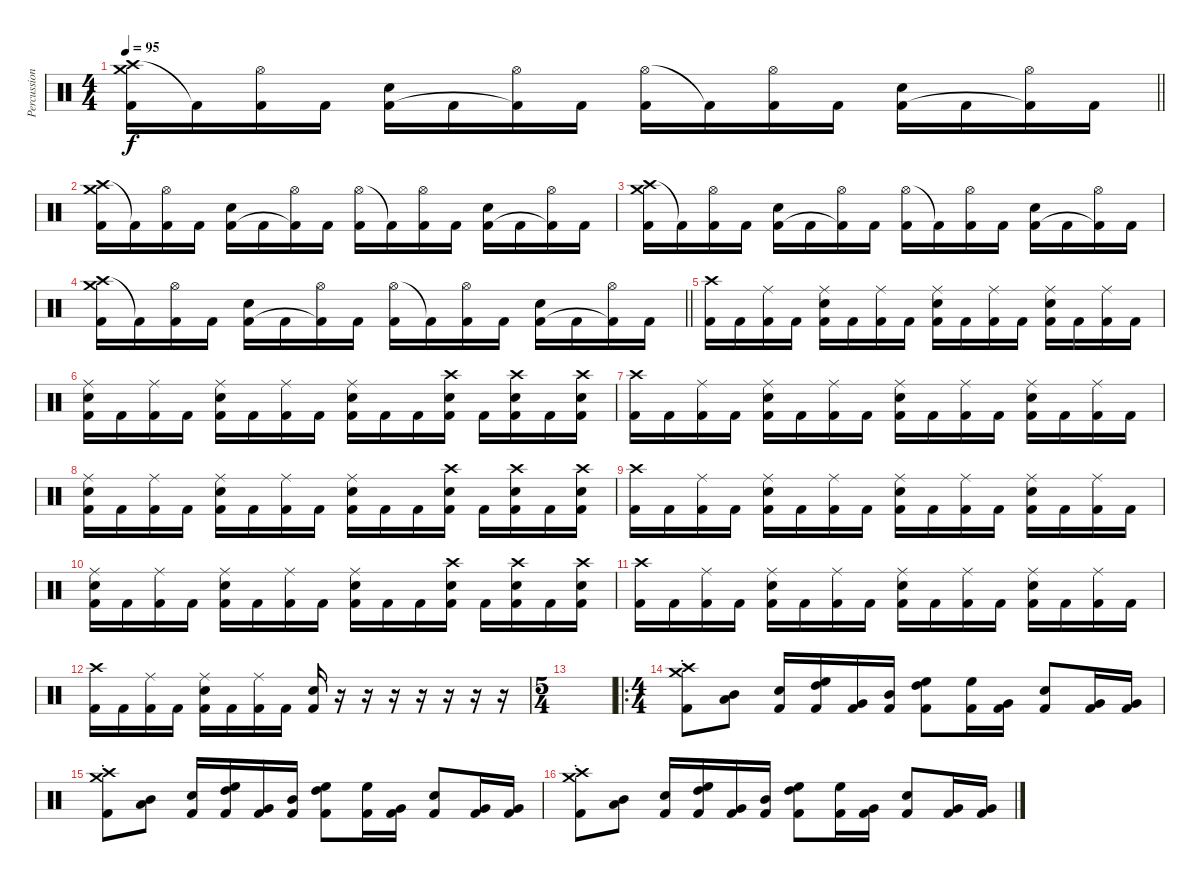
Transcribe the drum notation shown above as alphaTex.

\track ("Percussion" "Percussion") {instrument percussion bank 1}
\staff {score}
\articulation defaults
\ts (4 4)
\tempo 95
\clef neutral
\barLineRight lightlight
\ks c
("Crash high (hit)" "Crash medium (hit)" "Kick (hit) 2").16{dy f} "Kick (hit) 2"{t}.16 ("Hi-Hat (open)" "Kick (hit) 2").16 "Kick (hit) 2".16 ("Snare (hit) 2" "Kick (hit) 2").16 "Kick (hit) 2".16 ("Hi-Hat (open)" "Kick (hit) 2"{t}).16 "Kick (hit) 2".16 ("Hi-Hat (open)" "Kick (hit) 2").16 "Kick (hit) 2"{t}.16 ("Hi-Hat (open)" "Kick (hit) 2").16 "Kick (hit) 2".16 ("Snare (hit) 2" "Kick (hit) 2").16 "Kick (hit) 2".16 ("Hi-Hat (open)" "Kick (hit) 2"{t}).16 "Kick (hit) 2".16 |
("Crash high (hit)" "Crash medium (hit)" "Kick (hit) 2").16 "Kick (hit) 2"{t}.16 ("Hi-Hat (open)" "Kick (hit) 2").16 "Kick (hit) 2".16 ("Snare (hit) 2" "Kick (hit) 2").16 "Kick (hit) 2".16 ("Hi-Hat (open)" "Kick (hit) 2"{t}).16 "Kick (hit) 2".16 ("Hi-Hat (open)" "Kick (hit) 2").16 "Kick (hit) 2"{t}.16 ("Hi-Hat (open)" "Kick (hit) 2").16 "Kick (hit) 2".16 ("Snare (hit) 2" "Kick (hit) 2").16 "Kick (hit) 2".16 ("Hi-Hat (open)" "Kick (hit) 2"{t}).16 "Kick (hit) 2".16 |
("Crash high (hit)" "Crash medium (hit)" "Kick (hit) 2").16 "Kick (hit) 2"{t}.16 ("Hi-Hat (open)" "Kick (hit) 2").16 "Kick (hit) 2".16 ("Snare (hit) 2" "Kick (hit) 2").16 "Kick (hit) 2".16 ("Hi-Hat (open)" "Kick (hit) 2"{t}).16 "Kick (hit) 2".16 ("Hi-Hat (open)" "Kick (hit) 2").16 "Kick (hit) 2"{t}.16 ("Hi-Hat (open)" "Kick (hit) 2").16 "Kick (hit) 2".16 ("Snare (hit) 2" "Kick (hit) 2").16 "Kick (hit) 2".16 ("Hi-Hat (open)" "Kick (hit) 2"{t}).16 "Kick (hit) 2".16 |
\barLineRight lightlight
("Crash high (hit)" "Crash medium (hit)" "Kick (hit) 2").16 "Kick (hit) 2"{t}.16 ("Hi-Hat (open)" "Kick (hit) 2").16 "Kick (hit) 2".16 ("Snare (hit) 2" "Kick (hit) 2").16 "Kick (hit) 2".16 ("Hi-Hat (open)" "Kick (hit) 2"{t}).16 "Kick (hit) 2".16 ("Hi-Hat (open)" "Kick (hit) 2").16 "Kick (hit) 2"{t}.16 ("Hi-Hat (open)" "Kick (hit) 2").16 "Kick (hit) 2".16 ("Snare (hit) 2" "Kick (hit) 2").16 "Kick (hit) 2".16 ("Hi-Hat (open)" "Kick (hit) 2"{t}).16 "Kick (hit) 2".16 |
("Crash high (hit)" "Kick (hit) 2").16 "Kick (hit) 2".16 ("Ride (middle)" "Kick (hit) 2").16 "Kick (hit) 2".16 ("Ride (middle)" "Snare (hit) 2" "Kick (hit) 2").16 "Kick (hit) 2".16 ("Ride (middle)" "Kick (hit) 2").16 "Kick (hit) 2".16 ("Ride (middle)" "Snare (hit) 2" "Kick (hit) 2").16 "Kick (hit) 2".16 ("Ride (middle)" "Kick (hit) 2").16 "Kick (hit) 2".16 ("Ride (middle)" "Snare (hit) 2" "Kick (hit) 2").16 "Kick (hit) 2".16 ("Ride (middle)" "Kick (hit) 2").16 "Kick (hit) 2".16 |
("Ride (middle)" "Snare (hit) 2" "Kick (hit) 2").16 "Kick (hit) 2".16 ("Ride (middle)" "Kick (hit) 2").16 "Kick (hit) 2".16 ("Ride (middle)" "Snare (hit) 2" "Kick (hit) 2").16 "Kick (hit) 2".16 ("Ride (middle)" "Kick (hit) 2").16 "Kick (hit) 2".16 ("Ride (middle)" "Snare (hit) 2" "Kick (hit) 2").16 "Kick (hit) 2".16 "Kick (hit) 2".16 ("Crash high (hit)" "Snare (hit) 2" "Kick (hit) 2").16 "Kick (hit) 2".16 ("Crash high (hit)" "Snare (hit) 2" "Kick (hit) 2").16 "Kick (hit) 2".16 ("Crash high (hit)" "Snare (hit) 2" "Kick (hit) 2").16 |
("Crash high (hit)" "Kick (hit) 2").16 "Kick (hit) 2".16 ("Ride (middle)" "Kick (hit) 2").16 "Kick (hit) 2".16 ("Ride (middle)" "Snare (hit) 2" "Kick (hit) 2").16 "Kick (hit) 2".16 ("Ride (middle)" "Kick (hit) 2").16 "Kick (hit) 2".16 ("Ride (middle)" "Snare (hit) 2" "Kick (hit) 2").16 "Kick (hit) 2".16 ("Ride (middle)" "Kick (hit) 2").16 "Kick (hit) 2".16 ("Ride (middle)" "Snare (hit) 2" "Kick (hit) 2").16 "Kick (hit) 2".16 ("Ride (middle)" "Kick (hit) 2").16 "Kick (hit) 2".16 |
("Ride (middle)" "Snare (hit) 2" "Kick (hit) 2").16 "Kick (hit) 2".16 ("Ride (middle)" "Kick (hit) 2").16 "Kick (hit) 2".16 ("Ride (middle)" "Snare (hit) 2" "Kick (hit) 2").16 "Kick (hit) 2".16 ("Ride (middle)" "Kick (hit) 2").16 "Kick (hit) 2".16 ("Ride (middle)" "Snare (hit) 2" "Kick (hit) 2").16 "Kick (hit) 2".16 "Kick (hit) 2".16 ("Crash high (hit)" "Snare (hit) 2" "Kick (hit) 2").16 "Kick (hit) 2".16 ("Crash high (hit)" "Snare (hit) 2" "Kick (hit) 2").16 "Kick (hit) 2".16 ("Crash high (hit)" "Snare (hit) 2" "Kick (hit) 2").16 |
("Crash high (hit)" "Kick (hit) 2").16 "Kick (hit) 2".16 ("Ride (middle)" "Kick (hit) 2").16 "Kick (hit) 2".16 ("Ride (middle)" "Snare (hit) 2" "Kick (hit) 2").16 "Kick (hit) 2".16 ("Ride (middle)" "Kick (hit) 2").16 "Kick (hit) 2".16 ("Ride (middle)" "Snare (hit) 2" "Kick (hit) 2").16 "Kick (hit) 2".16 ("Ride (middle)" "Kick (hit) 2").16 "Kick (hit) 2".16 ("Ride (middle)" "Snare (hit) 2" "Kick (hit) 2").16 "Kick (hit) 2".16 ("Ride (middle)" "Kick (hit) 2").16 "Kick (hit) 2".16 |
("Ride (middle)" "Snare (hit) 2" "Kick (hit) 2").16 "Kick (hit) 2".16 ("Ride (middle)" "Kick (hit) 2").16 "Kick (hit) 2".16 ("Ride (middle)" "Snare (hit) 2" "Kick (hit) 2").16 "Kick (hit) 2".16 ("Ride (middle)" "Kick (hit) 2").16 "Kick (hit) 2".16 ("Ride (middle)" "Snare (hit) 2" "Kick (hit) 2").16 "Kick (hit) 2".16 "Kick (hit) 2".16 ("Crash high (hit)" "Snare (hit) 2" "Kick (hit) 2").16 "Kick (hit) 2".16 ("Crash high (hit)" "Snare (hit) 2" "Kick (hit) 2").16 "Kick (hit) 2".16 ("Crash high (hit)" "Snare (hit) 2" "Kick (hit) 2").16 |
("Crash high (hit)" "Kick (hit) 2").16 "Kick (hit) 2".16 ("Ride (middle)" "Kick (hit) 2").16 "Kick (hit) 2".16 ("Ride (middle)" "Snare (hit) 2" "Kick (hit) 2").16 "Kick (hit) 2".16 ("Ride (middle)" "Kick (hit) 2").16 "Kick (hit) 2".16 ("Ride (middle)" "Snare (hit) 2" "Kick (hit) 2").16 "Kick (hit) 2".16 ("Ride (middle)" "Kick (hit) 2").16 "Kick (hit) 2".16 ("Ride (middle)" "Snare (hit) 2" "Kick (hit) 2").16 "Kick (hit) 2".16 ("Ride (middle)" "Kick (hit) 2").16 "Kick (hit) 2".16 |
("Crash high (hit)" "Kick (hit) 2").16 "Kick (hit) 2".16 ("Ride (middle)" "Kick (hit) 2").16 "Kick (hit) 2".16 ("Ride (middle)" "Snare (hit) 2" "Kick (hit) 2").16 "Kick (hit) 2".16 ("Ride (middle)" "Kick (hit) 2").16 "Kick (hit) 2".16 ("Snare (hit) 2" "Kick (hit) 2").16 r.16 r.16 r.16 r.16 r.16 r.16 r.16 |
\ts (5 4)
|
\ro
\ts (4 4)
("Crash high (hit)" "Crash medium (hit)"{st} "Kick (hit) 2").8 ("Low Tom (hit)" "Mid Tom (hit)").8 ("Snare (hit) 2" "Kick (hit) 2").16 ("High Floor Tom (hit)" "High Tom (hit)" "Kick (hit) 2").16 ("Very Low Tom (hit)" "Kick (hit) 2").16 ("Mid Tom (hit)" "Kick (hit) 2").16 ("High Floor Tom (hit)" "High Tom (hit)" "Kick (hit) 2").8 ("High Floor Tom (hit)" "Kick (hit) 2").16 ("Very Low Tom (hit)" "Kick (hit) 2").16 ("Snare (hit) 2" "Kick (hit) 2").8 ("Very Low Tom (hit)" "Kick (hit) 2").16 ("Very Low Tom (hit)" "Kick (hit) 2").16 |
("Crash high (hit)" "Crash medium (hit)"{st} "Kick (hit) 2").8 ("Low Tom (hit)" "Mid Tom (hit)").8 ("Snare (hit) 2" "Kick (hit) 2").16 ("High Floor Tom (hit)" "High Tom (hit)" "Kick (hit) 2").16 ("Very Low Tom (hit)" "Kick (hit) 2").16 ("Mid Tom (hit)" "Kick (hit) 2").16 ("High Floor Tom (hit)" "High Tom (hit)" "Kick (hit) 2").8 ("High Floor Tom (hit)" "Kick (hit) 2").16 ("Very Low Tom (hit)" "Kick (hit) 2").16 ("Snare (hit) 2" "Kick (hit) 2").8 ("Very Low Tom (hit)" "Kick (hit) 2").16 ("Very Low Tom (hit)" "Kick (hit) 2").16 |
("Crash high (hit)" "Crash medium (hit)"{st} "Kick (hit) 2").8 ("Low Tom (hit)" "Mid Tom (hit)").8 ("Snare (hit) 2" "Kick (hit) 2").16 ("High Floor Tom (hit)" "High Tom (hit)" "Kick (hit) 2").16 ("Very Low Tom (hit)" "Kick (hit) 2").16 ("Mid Tom (hit)" "Kick (hit) 2").16 ("High Floor Tom (hit)" "High Tom (hit)" "Kick (hit) 2").8 ("High Floor Tom (hit)" "Kick (hit) 2").16 ("Very Low Tom (hit)" "Kick (hit) 2").16 ("Snare (hit) 2" "Kick (hit) 2").8 ("Very Low Tom (hit)" "Kick (hit) 2").16 ("Very Low Tom (hit)" "Kick (hit) 2").16
